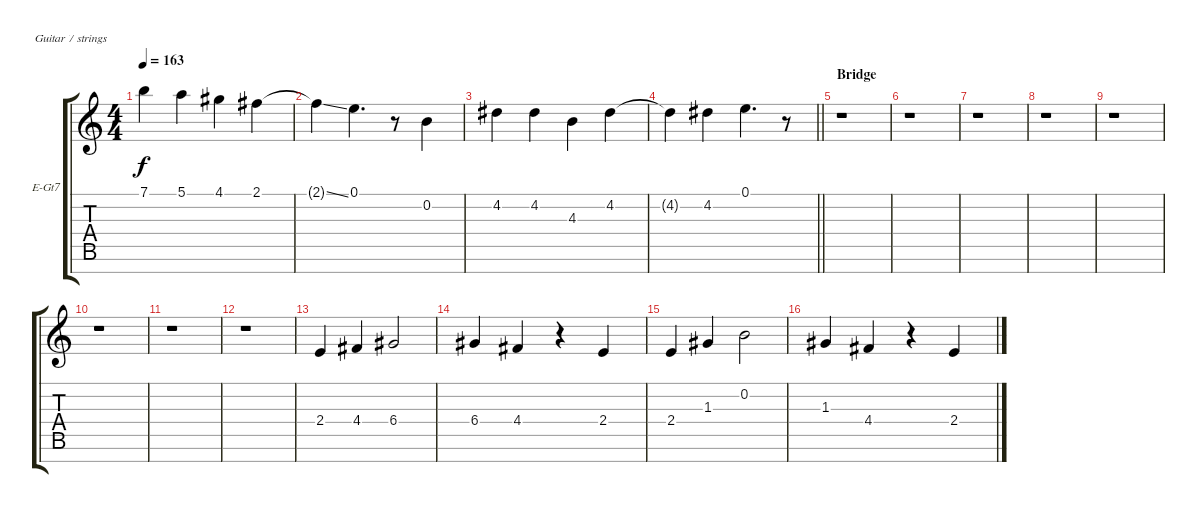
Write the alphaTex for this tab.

\bracketExtendMode groupsimilarinstruments
\firstSystemTrackNameOrientation horizontal
\otherSystemsTrackNameOrientation horizontal
\track ("Electric Guitar" "E-Gt7") {instrument distortionguitar}
\staff {score tabs}
\tuning (E4 B3 G3 D3 A2 E2 B1)
\ts (4 4)
\tempo 163
\clef g2
\scale
0.333333
\ks c
7.1.4{dy f} 5.1.4 4.1.4 2.1.4 |
\scale
0.333333 2.1{ss t}.4 0.1.4{d} r.8 0.2.4 |
\scale
0.333333 4.2.4 4.2.4 4.3.4 4.2.4 |
\scale
0.333333
\barLineRight lightlight
4.2{t}.4 4.2.4 0.1.4{d} r.8 |
\section ("" "Bridge")
\scale
0.333333 r.1 |
\scale
0.333333 r.1 |
\scale
0.333333 r.1 |
\scale
0.333333 r.1 |
\scale
0.333333 r.1 |
\scale
0.333333 r.1 |
\scale
0.333333 r.1 |
\scale
0.333333 r.1 |
\scale
0.333333 2.4.4 4.4.4 6.4.2 |
\scale
0.333333 6.4.4 4.4.4 r.4 2.4.4 |
\scale
0.333333 2.4.4 1.3.4 0.2.2 |
\scale
0.333333 1.3.4 4.4.4 r.4 2.4.4
